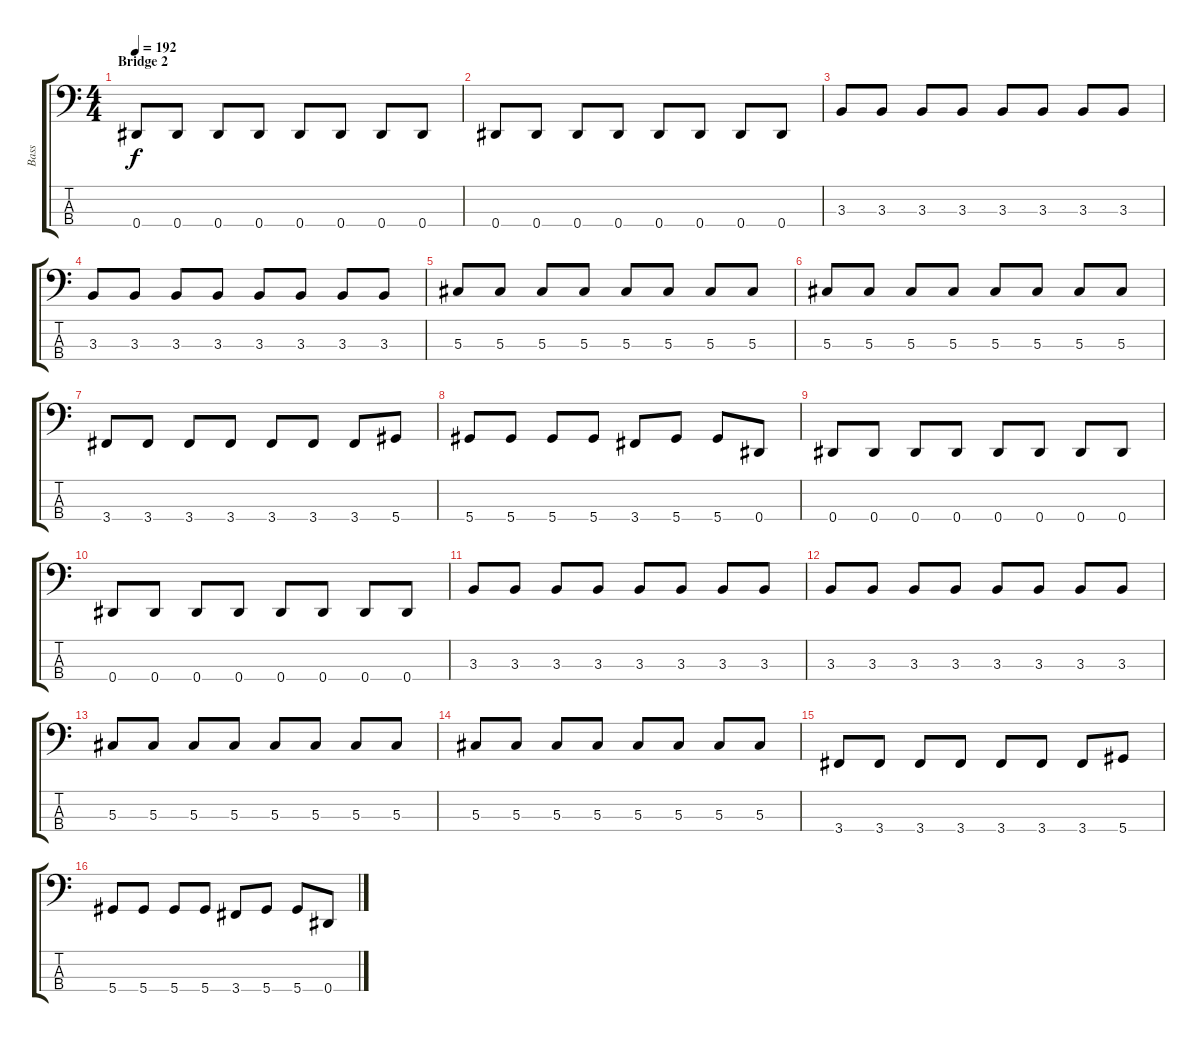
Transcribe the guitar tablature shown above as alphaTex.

\track ("Bass" "Bass") {instrument electricbasspick}
\staff {score tabs}
\tuning (Gb2 Db2 Ab1 Eb1) {hide}
\ts (4 4)
\section ("" "Bridge 2")
\tempo 192
\clef f4
\ks c
0.4.8{dy f} 0.4.8 0.4.8 0.4.8 0.4.8 0.4.8 0.4.8 0.4.8 |
0.4.8 0.4.8 0.4.8 0.4.8 0.4.8 0.4.8 0.4.8 0.4.8 |
3.3.8 3.3.8 3.3.8 3.3.8 3.3.8 3.3.8 3.3.8 3.3.8 |
3.3.8 3.3.8 3.3.8 3.3.8 3.3.8 3.3.8 3.3.8 3.3.8 |
5.3.8 5.3.8 5.3.8 5.3.8 5.3.8 5.3.8 5.3.8 5.3.8 |
5.3.8 5.3.8 5.3.8 5.3.8 5.3.8 5.3.8 5.3.8 5.3.8 |
3.4.8 3.4.8 3.4.8 3.4.8 3.4.8 3.4.8 3.4.8 5.4.8 |
5.4.8 5.4.8 5.4.8 5.4.8 3.4.8 5.4.8 5.4.8 0.4.8 |
0.4.8 0.4.8 0.4.8 0.4.8 0.4.8 0.4.8 0.4.8 0.4.8 |
0.4.8 0.4.8 0.4.8 0.4.8 0.4.8 0.4.8 0.4.8 0.4.8 |
3.3.8 3.3.8 3.3.8 3.3.8 3.3.8 3.3.8 3.3.8 3.3.8 |
3.3.8 3.3.8 3.3.8 3.3.8 3.3.8 3.3.8 3.3.8 3.3.8 |
5.3.8 5.3.8 5.3.8 5.3.8 5.3.8 5.3.8 5.3.8 5.3.8 |
5.3.8 5.3.8 5.3.8 5.3.8 5.3.8 5.3.8 5.3.8 5.3.8 |
3.4.8 3.4.8 3.4.8 3.4.8 3.4.8 3.4.8 3.4.8 5.4.8 |
5.4.8 5.4.8 5.4.8 5.4.8 3.4.8 5.4.8 5.4.8 0.4.8
